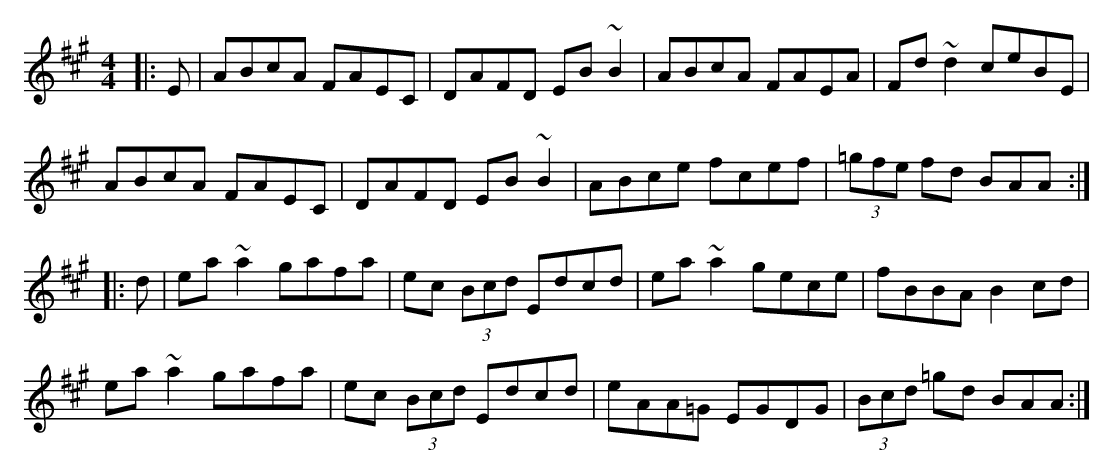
X:1
M:4/4
K:A
|:E|ABcA FAEC|DAFD EB~B2|ABcA FAEA|Fd~d2 ceBE|
ABcA FAEC|DAFD EB~B2|ABce fcef|(3=gfe fd BAA:|
|:d|ea~a2 gafa|ec (3Bcd Edcd|ea~a2 gece|fBBA B2cd|
ea~a2 gafa|ec (3Bcd Edcd|eAA=G EGDG|(3Bcd =gd BAA:|
